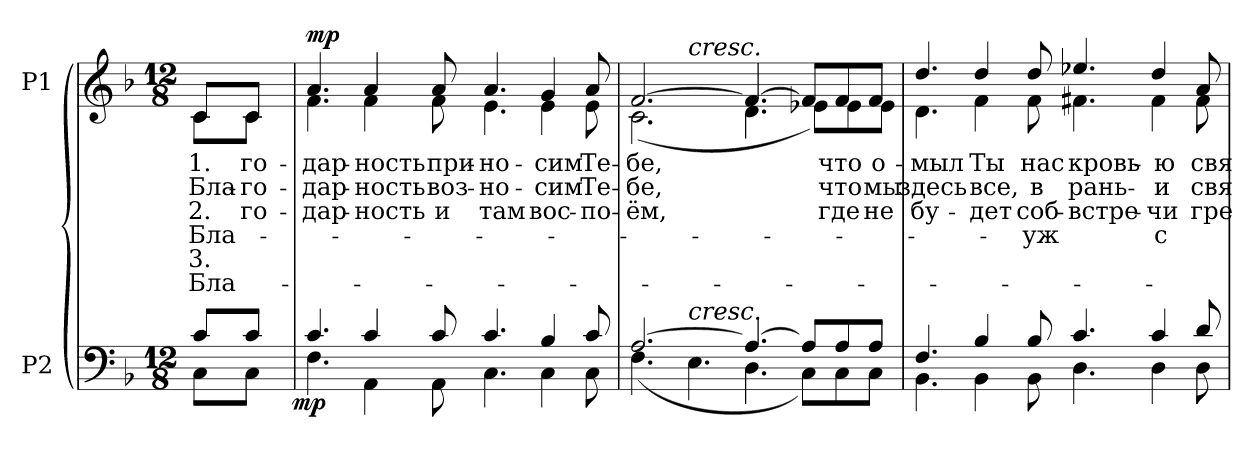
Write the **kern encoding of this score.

**kern	**dynam	**kern	**text	**text	**text	**text	**text	**text	**dynam
*part2	*part2	*part1	*part1	*part1	*part1	*part1	*part1	*part1	*part1
*staff2	*staff2	*staff1	*staff1	*staff1	*staff1	*staff1	*staff1	*staff1	*staff1
*I"P2	*	*I"P1	*	*	*	*	*	*	*
!!LO:PB:g=z
*clefF4	*	*clefG2	*	*	*	*	*	*	*
*k[b-]	*	*k[b-]	*	*	*	*	*	*	*
*F:	*	*F:	*	*	*	*	*	*	*
*M12/8	*	*M12/8	*	*	*	*	*	*	*
*MM60	*	*MM60	*	*	*	*	*	*	*
=	=	=	=	=	=	=	=	=	=
*^	*	*	*	*	*	*	*	*	*
!	!	!	!LO:TX:b:B:t=A.	!	!	!	!	!	!	!
!	!	!	!LO:TX:b:B:t=S.	!	!	!	!	!	!	!
!	!	!	!LO:TX:b:B:t=T.	!	!	!	!	!	!	!
!	!	!	!	!LO:LY:b:color=#000000	!LO:LY:b:color=#000000	!LO:LY:b:color=#000000	!LO:LY:b:color=#000000	!LO:LY:b:color=#000000	!LO:LY:b:color=#000000	!
*	*^	*	*^	*	*	*	*	*	*	*
8ci/L	8Ci\L	8ryy	.	8ci/L	8ci\L	1.	Бла-	2.	Бла-	3.	Бла-	.
!	!	!	!	!	!	!LO:LY:b:color=#000000	!LO:LY:b:color=#000000	!LO:LY:b:color=#000000	!	!	!	!
8ci/J	8Ci\J	16ryy	.	8ci/J	8ci\J	-го-	-го-	-го-	.	.	.	.
.	.	32ryy	.	.	.	.	.	.	.	.	.	.
.	.	64ryy	.	.	.	.	.	.	.	.	.	.
.	.	128...ryy	.	.	.	.	.	.	.	.	.	.
.	.	1024ryy	mp	.	.	.	.	.	.	.	.	.
*	*v	*v	*	*	*	*	*	*	*	*	*	*
=1	=1	=1	=1	=1	=1	=1	=1	=1	=1	=1	=1
*	*^	*	*	*	*	*	*	*	*	*	*
!	!	!	!	!	!	!LO:LY:b:color=#000000	!LO:LY:b:color=#000000	!LO:LY:b:color=#000000	!	!	!	!
*	*v	*v	*	*	*	*	*	*	*	*	*	*
4.ci/	4.Fi\	.	4.ai/	4.fi\	-дар-	-дар-	-дар-	.	.	.	mp
!	!	!	!	!	!LO:LY:b:color=#000000	!LO:LY:b:color=#000000	!LO:LY:b:color=#000000	!	!	!	!
4ci/	4AAi\	.	4ai/	4fi\	-ность	-ность	-ность	.	.	.	.
!	!	!	!	!	!LO:LY:b:color=#000000	!LO:LY:b:color=#000000	!LO:LY:b:color=#000000	!	!	!	!
8ci/	8AAi\	.	8ai/	8fi\	при-	воз-	и	.	.	.	.
!	!	!	!	!	!LO:LY:b:color=#000000	!LO:LY:b:color=#000000	!LO:LY:b:color=#000000	!	!	!	!
4.ci/	4.Ci\	.	4.ai/	4.ei\	-но-	-но-	там	.	.	.	.
!	!	!	!	!	!LO:LY:b:color=#000000	!LO:LY:b:color=#000000	!LO:LY:b:color=#000000	!	!	!	!
4B-i/	4Ci\	.	4gi/	4ei\	-сим	-сим	вос-	.	.	.	.
!	!	!	!	!	!LO:LY:b:color=#000000	!LO:LY:b:color=#000000	!LO:LY:b:color=#000000	!	!	!	!
8ci/	8Ci\	.	8ai/	8ei\	Те-	Те-	-по-	.	.	.	.
*	*	*	*v	*v	*	*	*	*	*	*	*
=2	=2	=2	=2	=2	=2	=2	=2	=2	=2	=2
*	*	*	*^	*	*	*	*	*	*	*
!	!	!	!	!	!LO:LY:b:color=#000000	!LO:LY:b:color=#000000	!LO:LY:b:color=#000000	!	!	!	!
*	*	*	*	*^	*	*	*	*	*	*	*
[>2.Ai/	(4.Fi\	.	[>2.fi/	(2.ci\	4.ryy	-бе,	-бе,	-ём,	.	.	.	.
!	!	!	!	!	!LO:TX:a:i:t=cresc.	!	!	!	!	!	!	!
!	!LO:TX:a:i:t=cresc.	!	!	!	!	!	!	!	!	!	!	!
.	4.Ei\	.	.	.	1ryy	.	.	.	.	.	.	.
4.Ai/_>	4.Di\	.	4.fi/_>	4.di\	.	.	.	.	.	.	.	.
8Ai/L]	8Ci\L)	.	8fi/L]	8e-Xi\L)	.	.	.	.	.	.	.	.
!	!	!	!	!	!	!LO:LY:b:color=#000000	!LO:LY:b:color=#000000	!LO:LY:b:color=#000000	!	!	!	!
8Ai/	8Ci\	.	8fi/	8e-i\	.	что	что	где	.	.	.	.
!	!	!	!	!	!	!LO:LY:b:color=#000000	!LO:LY:b:color=#000000	!LO:LY:b:color=#000000	!	!	!	!
8Ai/J	8Ci\J	.	8fi/J	8e-i\J	8ryy	о-	мы	не	.	.	.	.
*	*	*	*v	*v	*v	*	*	*	*	*	*	*
=3	=3	=3	=3	=3	=3	=3	=3	=3	=3	=3
*	*	*	*^	*	*	*	*	*	*	*
*	*	*	*	*^	*	*	*	*	*	*	*
!	!	!	!	!	!	!LO:LY:b:color=#000000	!LO:LY:b:color=#000000	!LO:LY:b:color=#000000	!	!	!	!
*	*	*	*	*v	*v	*	*	*	*	*	*	*
4.Fi/	4.BB-i\	.	4.ddi/	4.di\	-мыл	здесь	бу-	.	.	.	.
!	!	!	!	!	!LO:LY:b:color=#000000	!LO:LY:b:color=#000000	!LO:LY:b:color=#000000	!	!	!	!
4B-i/	4BB-i\	.	4ddi/	4fi\	Ты	все,	-дет	.	.	.	.
!	!	!	!	!	!LO:LY:b:color=#000000	!LO:LY:b:color=#000000	!LO:LY:b:color=#000000	!LO:LY:b:color=#000000	!	!	!
8B-i/	8BB-i\	.	8ddi/	8fi\	нас	в	соб-	уж	.	.	.
!	!	!	!	!	!LO:LY:b:color=#000000	!LO:LY:b:color=#000000	!LO:LY:b:color=#000000	!	!	!	!
4.ci/	4.Di\	.	4.ee-Xi/	4.f#Xi\	кровь-	-рань-	встре-	.	.	.	.
!	!	!	!	!	!LO:LY:b:color=#000000	!LO:LY:b:color=#000000	!LO:LY:b:color=#000000	!LO:LY:b:color=#000000	!	!	!
4ci/	4Di\	.	4ddi/	4f#i\	-ю	-и	-чи	с	.	.	.
!	!	!	!	!	!LO:LY:b:color=#000000	!LO:LY:b:color=#000000	!LO:LY:b:color=#000000	!	!	!	!
8di/	8Di\	.	8ai/	8f#i\	свя-	свя-	гре-	.	.	.	.
*v	*v	*	*	*	*	*	*	*	*	*	*
*	*	*v	*v	*	*	*	*	*	*	*
=	=	=	=	=	=	=	=	=	=
*-	*-	*-	*-	*-	*-	*-	*-	*-	*-
